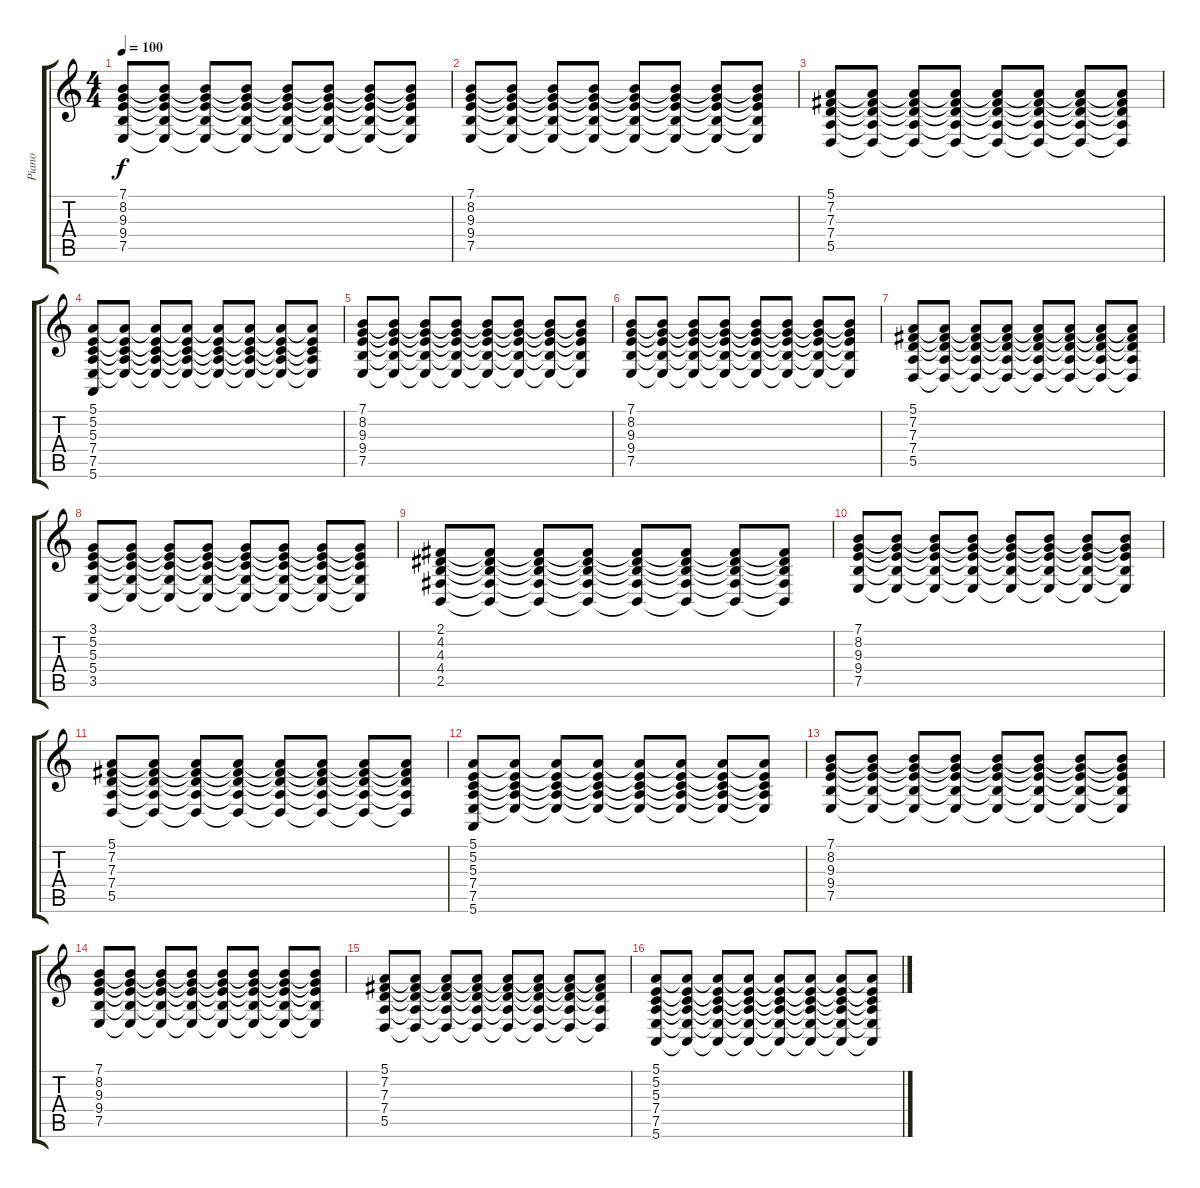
\track ("Piano" "Piano") {instrument electricgrandpiano}
\staff {score tabs}
\tuning (E4 B3 G3 D3 A2 E2) {hide}
\ts (4 4)
\tempo 100
\clef g2
\ks c
(7.1 8.2 9.3 9.4 7.5).8{dy f} (7.1{t} 8.2{t} 9.3{t} 9.4{t} 7.5{t}).8 (7.1{t} 8.2{t} 9.3{t} 9.4{t} 7.5{t}).8 (7.1{t} 8.2{t} 9.3{t} 9.4{t} 7.5{t}).8 (7.1{t} 8.2{t} 9.3{t} 9.4{t} 7.5{t}).8 (7.1{t} 8.2{t} 9.3{t} 9.4{t} 7.5{t}).8 (7.1{t} 8.2{t} 9.3{t} 9.4{t} 7.5{t}).8 (7.1{t} 8.2{t} 9.3{t} 9.4{t} 7.5{t}).8 |
(7.1 8.2 9.3 9.4 7.5).8 (7.1{t} 8.2{t} 9.3{t} 9.4{t} 7.5{t}).8 (7.1{t} 8.2{t} 9.3{t} 9.4{t} 7.5{t}).8 (7.1{t} 8.2{t} 9.3{t} 9.4{t} 7.5{t}).8 (7.1{t} 8.2{t} 9.3{t} 9.4{t} 7.5{t}).8 (7.1{t} 8.2{t} 9.3{t} 9.4{t} 7.5{t}).8 (7.1{t} 8.2{t} 9.3{t} 9.4{t} 7.5{t}).8 (7.1{t} 8.2{t} 9.3{t} 9.4{t} 7.5{t}).8 |
(5.1 7.2 7.3 7.4 5.5).8 (5.1{t} 7.2{t} 7.3{t} 7.4{t} 5.5{t}).8 (5.1{t} 7.2{t} 7.3{t} 7.4{t} 5.5{t}).8 (5.1{t} 7.2{t} 7.3{t} 7.4{t} 5.5{t}).8 (5.1{t} 7.2{t} 7.3{t} 7.4{t} 5.5{t}).8 (5.1{t} 7.2{t} 7.3{t} 7.4{t} 5.5{t}).8 (5.1{t} 7.2{t} 7.3{t} 7.4{t} 5.5{t}).8 (5.1{t} 7.2{t} 7.3{t} 7.4{t} 5.5{t}).8 |
(5.1 5.2 5.3 7.4 7.5 5.6).8 (5.1{t} 5.2{t} 5.3{t} 7.4{t} 7.5{t}).8 (5.1{t} 5.2{t} 5.3{t} 7.4{t} 7.5{t}).8 (5.1{t} 5.2{t} 5.3{t} 7.4{t} 7.5{t}).8 (5.1{t} 5.2{t} 5.3{t} 7.4{t} 7.5{t}).8 (5.1{t} 5.2{t} 5.3{t} 7.4{t} 7.5{t}).8 (5.1{t} 5.2{t} 5.3{t} 7.4{t} 7.5{t}).8 (5.1{t} 5.2{t} 5.3{t} 7.4{t} 7.5{t}).8 |
(7.1 8.2 9.3 9.4 7.5).8 (7.1{t} 8.2{t} 9.3{t} 9.4{t} 7.5{t}).8 (7.1{t} 8.2{t} 9.3{t} 9.4{t} 7.5{t}).8 (7.1{t} 8.2{t} 9.3{t} 9.4{t} 7.5{t}).8 (7.1{t} 8.2{t} 9.3{t} 9.4{t} 7.5{t}).8 (7.1{t} 8.2{t} 9.3{t} 9.4{t} 7.5{t}).8 (7.1{t} 8.2{t} 9.3{t} 9.4{t} 7.5{t}).8 (7.1{t} 8.2{t} 9.3{t} 9.4{t} 7.5{t}).8 |
(7.1 8.2 9.3 9.4 7.5).8 (7.1{t} 8.2{t} 9.3{t} 9.4{t} 7.5{t}).8 (7.1{t} 8.2{t} 9.3{t} 9.4{t} 7.5{t}).8 (7.1{t} 8.2{t} 9.3{t} 9.4{t} 7.5{t}).8 (7.1{t} 8.2{t} 9.3{t} 9.4{t} 7.5{t}).8 (7.1{t} 8.2{t} 9.3{t} 9.4{t} 7.5{t}).8 (7.1{t} 8.2{t} 9.3{t} 9.4{t} 7.5{t}).8 (7.1{t} 8.2{t} 9.3{t} 9.4{t} 7.5{t}).8 |
(5.1 7.2 7.3 7.4 5.5).8 (5.1{t} 7.2{t} 7.3{t} 7.4{t} 5.5{t}).8 (5.1{t} 7.2{t} 7.3{t} 7.4{t} 5.5{t}).8 (5.1{t} 7.2{t} 7.3{t} 7.4{t} 5.5{t}).8 (5.1{t} 7.2{t} 7.3{t} 7.4{t} 5.5{t}).8 (5.1{t} 7.2{t} 7.3{t} 7.4{t} 5.5{t}).8 (5.1{t} 7.2{t} 7.3{t} 7.4{t} 5.5{t}).8 (5.1{t} 7.2{t} 7.3{t} 7.4{t} 5.5{t}).8 |
(3.1 5.2 5.3 5.4 3.5).8 (3.1{t} 5.2{t} 5.3{t} 5.4{t} 3.5{t}).8 (3.1{t} 5.2{t} 5.3{t} 5.4{t} 3.5{t}).8 (3.1{t} 5.2{t} 5.3{t} 5.4{t} 3.5{t}).8 (3.1{t} 5.2{t} 5.3{t} 5.4{t} 3.5{t}).8 (3.1{t} 5.2{t} 5.3{t} 5.4{t} 3.5{t}).8 (3.1{t} 5.2{t} 5.3{t} 5.4{t} 3.5{t}).8 (3.1{t} 5.2{t} 5.3{t} 5.4{t} 3.5{t}).8 |
(2.1 4.2 4.3 4.4 2.5).8 (2.1{t} 4.2{t} 4.3{t} 4.4{t} 2.5{t}).8 (2.1{t} 4.2{t} 4.3{t} 4.4{t} 2.5{t}).8 (2.1{t} 4.2{t} 4.3{t} 4.4{t} 2.5{t}).8 (2.1{t} 4.2{t} 4.3{t} 4.4{t} 2.5{t}).8 (2.1{t} 4.2{t} 4.3{t} 4.4{t} 2.5{t}).8 (2.1{t} 4.2{t} 4.3{t} 4.4{t} 2.5{t}).8 (2.1{t} 4.2{t} 4.3{t} 4.4{t} 2.5{t}).8 |
(7.1 8.2 9.3 9.4 7.5).8 (7.1{t} 8.2{t} 9.3{t} 9.4{t} 7.5{t}).8 (7.1{t} 8.2{t} 9.3{t} 9.4{t} 7.5{t}).8 (7.1{t} 8.2{t} 9.3{t} 9.4{t} 7.5{t}).8 (7.1{t} 8.2{t} 9.3{t} 9.4{t} 7.5{t}).8 (7.1{t} 8.2{t} 9.3{t} 9.4{t} 7.5{t}).8 (7.1{t} 8.2{t} 9.3{t} 9.4{t} 7.5{t}).8 (7.1{t} 8.2{t} 9.3{t} 9.4{t} 7.5{t}).8 |
(5.1 7.2 7.3 7.4 5.5).8 (5.1{t} 7.2{t} 7.3{t} 7.4{t} 5.5{t}).8 (5.1{t} 7.2{t} 7.3{t} 7.4{t} 5.5{t}).8 (5.1{t} 7.2{t} 7.3{t} 7.4{t} 5.5{t}).8 (5.1{t} 7.2{t} 7.3{t} 7.4{t} 5.5{t}).8 (5.1{t} 7.2{t} 7.3{t} 7.4{t} 5.5{t}).8 (5.1{t} 7.2{t} 7.3{t} 7.4{t} 5.5{t}).8 (5.1{t} 7.2{t} 7.3{t} 7.4{t} 5.5{t}).8 |
(5.1 5.2 5.3 7.4 7.5 5.6).8 (5.1{t} 5.2{t} 5.3{t} 7.4{t} 7.5{t}).8 (5.1{t} 5.2{t} 5.3{t} 7.4{t} 7.5{t}).8 (5.1{t} 5.2{t} 5.3{t} 7.4{t} 7.5{t}).8 (5.1{t} 5.2{t} 5.3{t} 7.4{t} 7.5{t}).8 (5.1{t} 5.2{t} 5.3{t} 7.4{t} 7.5{t}).8 (5.1{t} 5.2{t} 5.3{t} 7.4{t} 7.5{t}).8 (5.1{t} 5.2{t} 5.3{t} 7.4{t} 7.5{t}).8 |
(7.1 8.2 9.3 9.4 7.5).8 (7.1{t} 8.2{t} 9.3{t} 9.4{t} 7.5{t}).8 (7.1{t} 8.2{t} 9.3{t} 9.4{t} 7.5{t}).8 (7.1{t} 8.2{t} 9.3{t} 9.4{t} 7.5{t}).8 (7.1{t} 8.2{t} 9.3{t} 9.4{t} 7.5{t}).8 (7.1{t} 8.2{t} 9.3{t} 9.4{t} 7.5{t}).8 (7.1{t} 8.2{t} 9.3{t} 9.4{t} 7.5{t}).8 (7.1{t} 8.2{t} 9.3{t} 9.4{t} 7.5{t}).8 |
(7.1 8.2 9.3 9.4 7.5).8 (7.1{t} 8.2{t} 9.3{t} 9.4{t} 7.5{t}).8 (7.1{t} 8.2{t} 9.3{t} 9.4{t} 7.5{t}).8 (7.1{t} 8.2{t} 9.3{t} 9.4{t} 7.5{t}).8 (7.1{t} 8.2{t} 9.3{t} 9.4{t} 7.5{t}).8 (7.1{t} 8.2{t} 9.3{t} 9.4{t} 7.5{t}).8 (7.1{t} 8.2{t} 9.3{t} 9.4{t} 7.5{t}).8 (7.1{t} 8.2{t} 9.3{t} 9.4{t} 7.5{t}).8 |
(5.1 7.2 7.3 7.4 5.5).8 (5.1{t} 7.2{t} 7.3{t} 7.4{t} 5.5{t}).8 (5.1{t} 7.2{t} 7.3{t} 7.4{t} 5.5{t}).8 (5.1{t} 7.2{t} 7.3{t} 7.4{t} 5.5{t}).8 (5.1{t} 7.2{t} 7.3{t} 7.4{t} 5.5{t}).8 (5.1{t} 7.2{t} 7.3{t} 7.4{t} 5.5{t}).8 (5.1{t} 7.2{t} 7.3{t} 7.4{t} 5.5{t}).8 (5.1{t} 7.2{t} 7.3{t} 7.4{t} 5.5{t}).8 |
(5.1 5.2 5.3 7.4 7.5 5.6).8 (5.1{t} 5.2{t} 5.3{t} 7.4{t} 7.5{t} 5.6{t}).8 (5.1{t} 5.2{t} 5.3{t} 7.4{t} 7.5{t} 5.6{t}).8 (5.1{t} 5.2{t} 5.3{t} 7.4{t} 7.5{t} 5.6{t}).8 (5.1{t} 5.2{t} 5.3{t} 7.4{t} 7.5{t} 5.6{t}).8 (5.1{t} 5.2{t} 5.3{t} 7.4{t} 7.5{t} 5.6{t}).8 (5.1{t} 5.2{t} 5.3{t} 7.4{t} 7.5{t} 5.6{t}).8 (5.1{t} 5.2{t} 5.3{t} 7.4{t} 7.5{t} 5.6{t}).8
